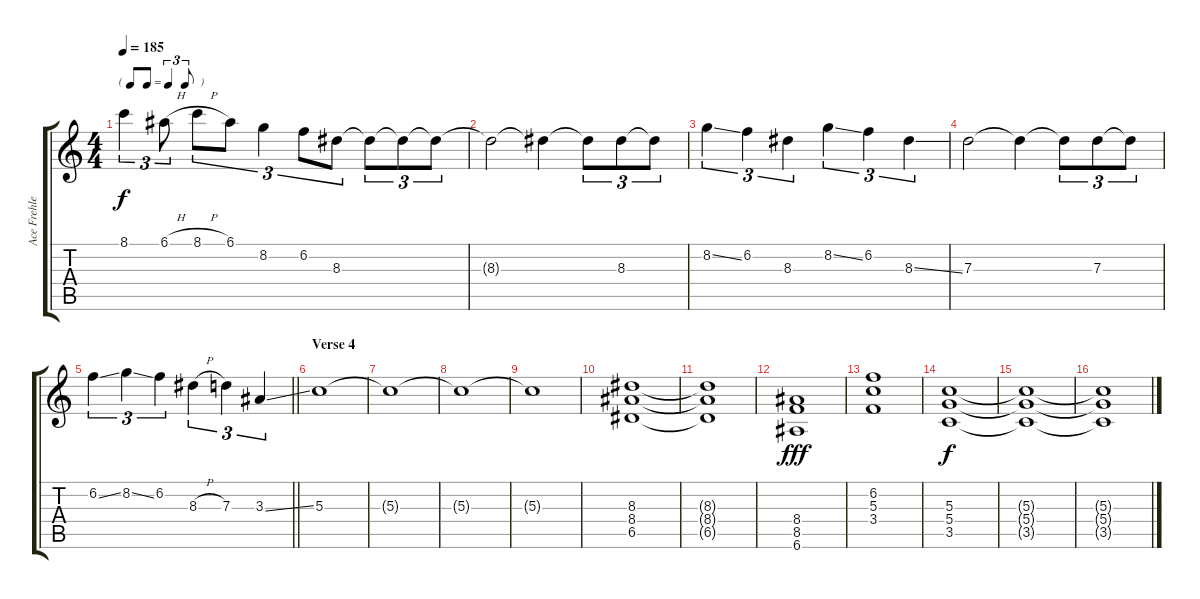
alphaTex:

\track ("Ace Frehley" "Ace Frehle") {instrument overdrivenguitar}
\staff {score tabs}
\tuning (E4 B3 G3 D3 A2 E2) {hide}
\ts (4 4)
\tf triplet8th
\tempo 185
\clef g2
\ks c
8.1.4{tu (3 2) dy f} 6.1{h}.8{tu (3 2)} 8.1{h}.8{tu (3 2)} 6.1.8{tu (3 2)} 8.2.4{tu (3 2)} 6.2.8{tu (3 2)} 8.3.8{tu (3 2)} 8.3{t}.8{tu (3 2)} 8.3{t}.8{tu (3 2)} 8.3{t}.8{tu (3 2)} |
8.3{t}.2 8.3{t}.4 8.3{t}.8{tu (3 2)} 8.3.8{tu (3 2)} 8.3{t}.8{tu (3 2)} |
8.2{ss}.4{tu (3 2)} 6.2.4{tu (3 2)} 8.3.4{tu (3 2)} 8.2{ss}.4{tu (3 2)} 6.2.4{tu (3 2)} 8.3{ss}.4{tu (3 2)} |
7.3.2 7.3{t}.4 7.3{t}.8{tu (3 2)} 7.3.8{tu (3 2)} 7.3{t}.8{tu (3 2)} |
\barLineRight lightlight
6.2{ss}.4{tu (3 2)} 8.2{ss}.4{tu (3 2)} 6.2.4{tu (3 2)} 8.3{h}.4{tu (3 2)} 7.3.4{tu (3 2)} 3.3{ss}.4{tu (3 2)} |
\section ("" "Verse 4")
5.3.1{volume 13} |
5.3{t}.1 |
5.3{t}.1 |
5.3{t}.1 |
(8.3 8.4 6.5).1 |
(8.3{t} 8.4{t} 6.5{t}).1 |
(8.4 8.5 6.6).1{dy fff} |
(6.2 5.3 3.4).1 |
(5.3 5.4 3.5).1{dy f} |
(5.3{t} 5.4{t} 3.5{t}).1 |
(5.3{t} 5.4{t} 3.5{t}).1
